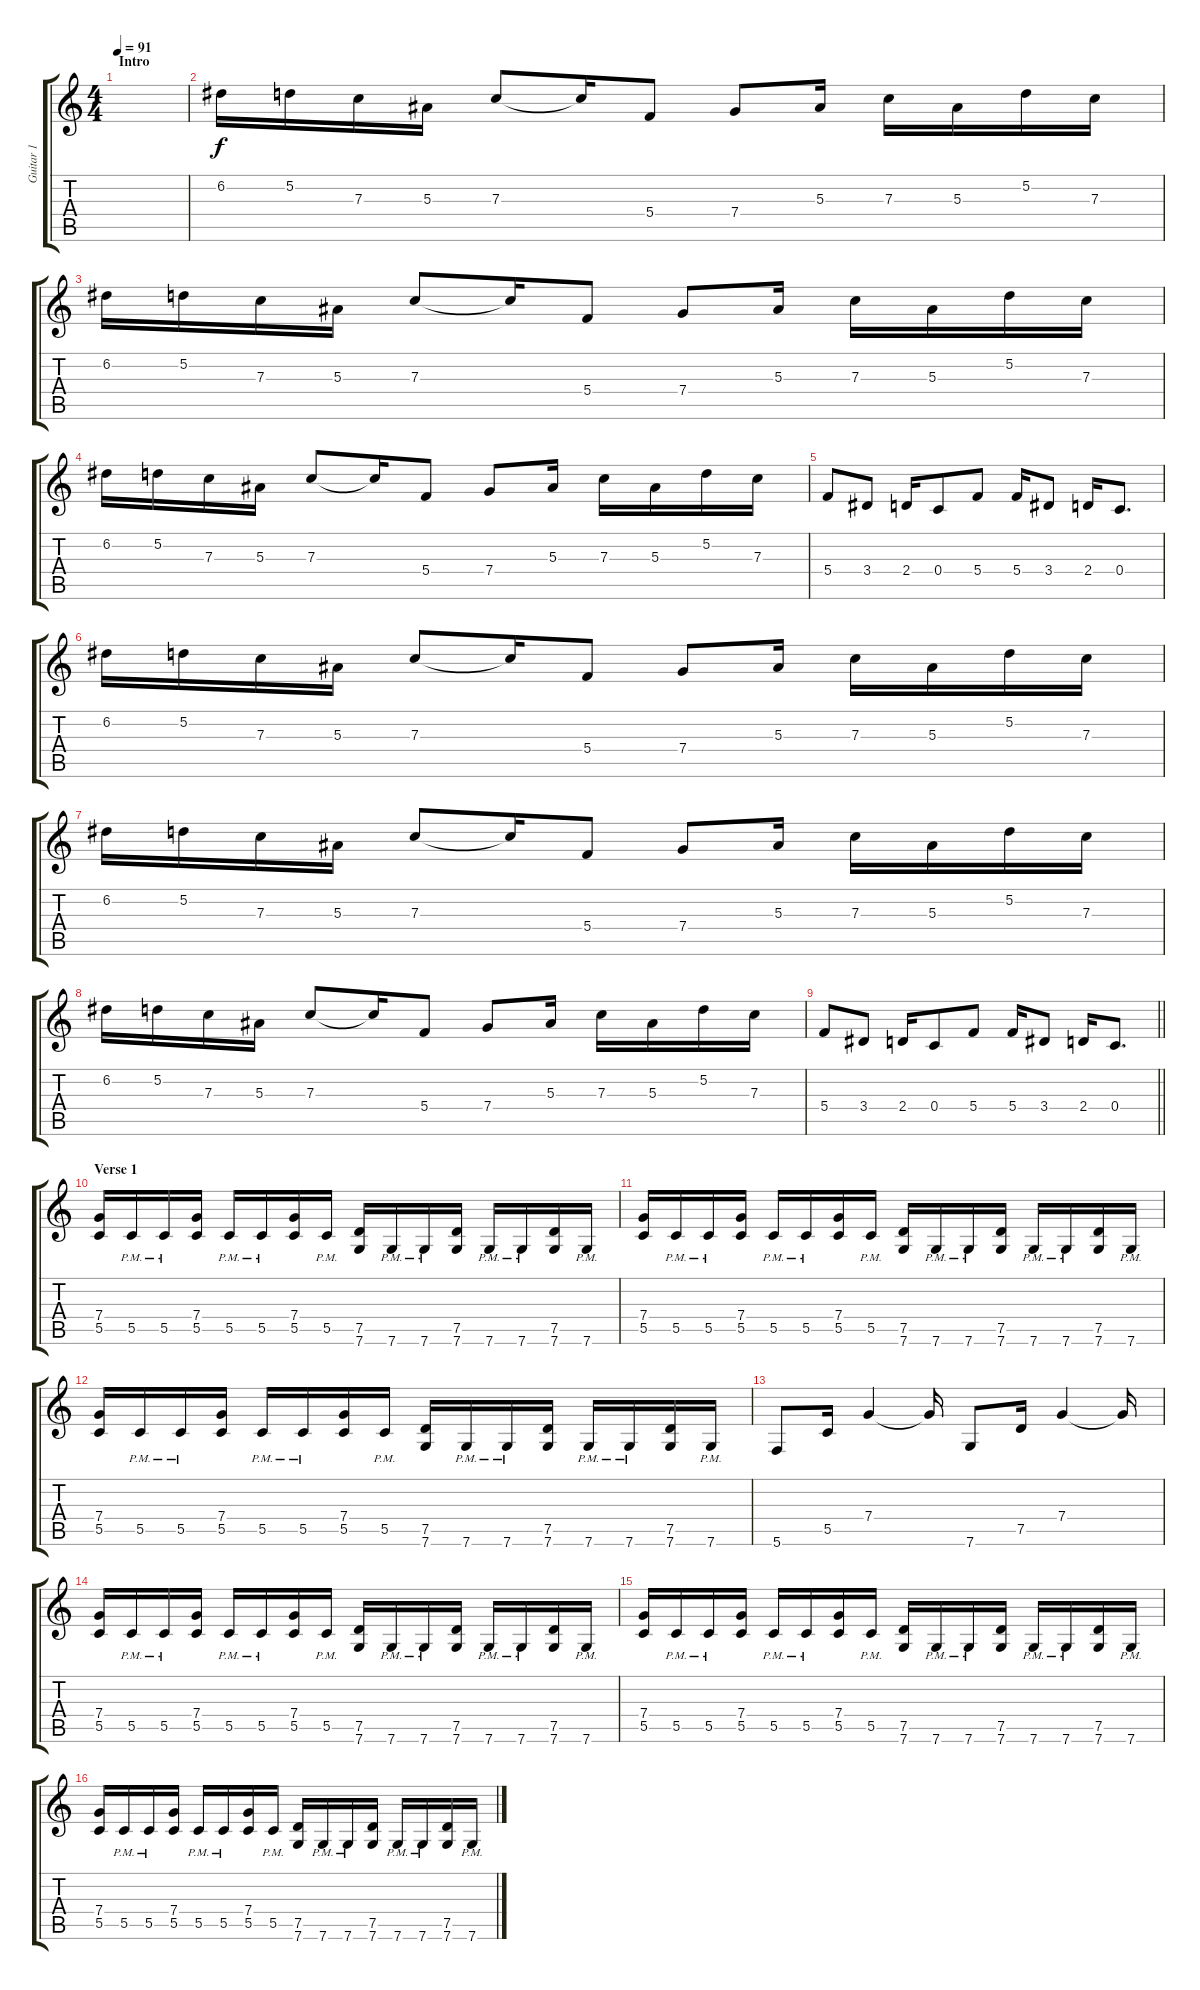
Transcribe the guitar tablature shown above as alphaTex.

\track ("Guitar 1" "Guitar 1") {instrument distortionguitar}
\staff {score tabs}
\tuning (D4 A3 F3 C3 G2 C2) {hide}
\ts (4 4)
\section ("" "Intro")
\tempo 91
\clef g2
\ks c
|
6.2.16 5.2.16 7.3.16 5.3.16 7.3.8 7.3{t}.16 5.4.8 7.4.8 5.3.16 7.3.16 5.3.16 5.2.16 7.3.16 |
6.2.16 5.2.16 7.3.16 5.3.16 7.3.8 7.3{t}.16 5.4.8 7.4.8 5.3.16 7.3.16 5.3.16 5.2.16 7.3.16 |
6.2.16 5.2.16 7.3.16 5.3.16 7.3.8 7.3{t}.16 5.4.8 7.4.8 5.3.16 7.3.16 5.3.16 5.2.16 7.3.16 |
5.4.8 3.4.8 2.4.16 0.4.8 5.4.8 5.4.16 3.4.8 2.4.16 0.4.8{d} |
6.2.16 5.2.16 7.3.16 5.3.16 7.3.8 7.3{t}.16 5.4.8 7.4.8 5.3.16 7.3.16 5.3.16 5.2.16 7.3.16 |
6.2.16 5.2.16 7.3.16 5.3.16 7.3.8 7.3{t}.16 5.4.8 7.4.8 5.3.16 7.3.16 5.3.16 5.2.16 7.3.16 |
6.2.16 5.2.16 7.3.16 5.3.16 7.3.8 7.3{t}.16 5.4.8 7.4.8 5.3.16 7.3.16 5.3.16 5.2.16 7.3.16 |
\barLineRight lightlight
5.4.8 3.4.8 2.4.16 0.4.8 5.4.8 5.4.16 3.4.8 2.4.16 0.4.8{d} |
\section ("" "Verse 1")
(7.4 5.5).16 5.5{pm}.16 5.5{pm}.16 (7.4 5.5).16 5.5{pm}.16 5.5{pm}.16 (7.4 5.5).16 5.5{pm}.16 (7.5 7.6).16 7.6{pm}.16 7.6{pm}.16 (7.5 7.6).16 7.6{pm}.16 7.6{pm}.16 (7.5 7.6).16 7.6{pm}.16 |
(7.4 5.5).16 5.5{pm}.16 5.5{pm}.16 (7.4 5.5).16 5.5{pm}.16 5.5{pm}.16 (7.4 5.5).16 5.5{pm}.16 (7.5 7.6).16 7.6{pm}.16 7.6{pm}.16 (7.5 7.6).16 7.6{pm}.16 7.6{pm}.16 (7.5 7.6).16 7.6{pm}.16 |
(7.4 5.5).16 5.5{pm}.16 5.5{pm}.16 (7.4 5.5).16 5.5{pm}.16 5.5{pm}.16 (7.4 5.5).16 5.5{pm}.16 (7.5 7.6).16 7.6{pm}.16 7.6{pm}.16 (7.5 7.6).16 7.6{pm}.16 7.6{pm}.16 (7.5 7.6).16 7.6{pm}.16 |
5.6.8 5.5.16 7.4.4 7.4{t}.16 7.6.8 7.5.16 7.4.4 7.4{t}.16 |
(7.4 5.5).16 5.5{pm}.16 5.5{pm}.16 (7.4 5.5).16 5.5{pm}.16 5.5{pm}.16 (7.4 5.5).16 5.5{pm}.16 (7.5 7.6).16 7.6{pm}.16 7.6{pm}.16 (7.5 7.6).16 7.6{pm}.16 7.6{pm}.16 (7.5 7.6).16 7.6{pm}.16 |
(7.4 5.5).16 5.5{pm}.16 5.5{pm}.16 (7.4 5.5).16 5.5{pm}.16 5.5{pm}.16 (7.4 5.5).16 5.5{pm}.16 (7.5 7.6).16 7.6{pm}.16 7.6{pm}.16 (7.5 7.6).16 7.6{pm}.16 7.6{pm}.16 (7.5 7.6).16 7.6{pm}.16 |
(7.4 5.5).16 5.5{pm}.16 5.5{pm}.16 (7.4 5.5).16 5.5{pm}.16 5.5{pm}.16 (7.4 5.5).16 5.5{pm}.16 (7.5 7.6).16 7.6{pm}.16 7.6{pm}.16 (7.5 7.6).16 7.6{pm}.16 7.6{pm}.16 (7.5 7.6).16 7.6{pm}.16
